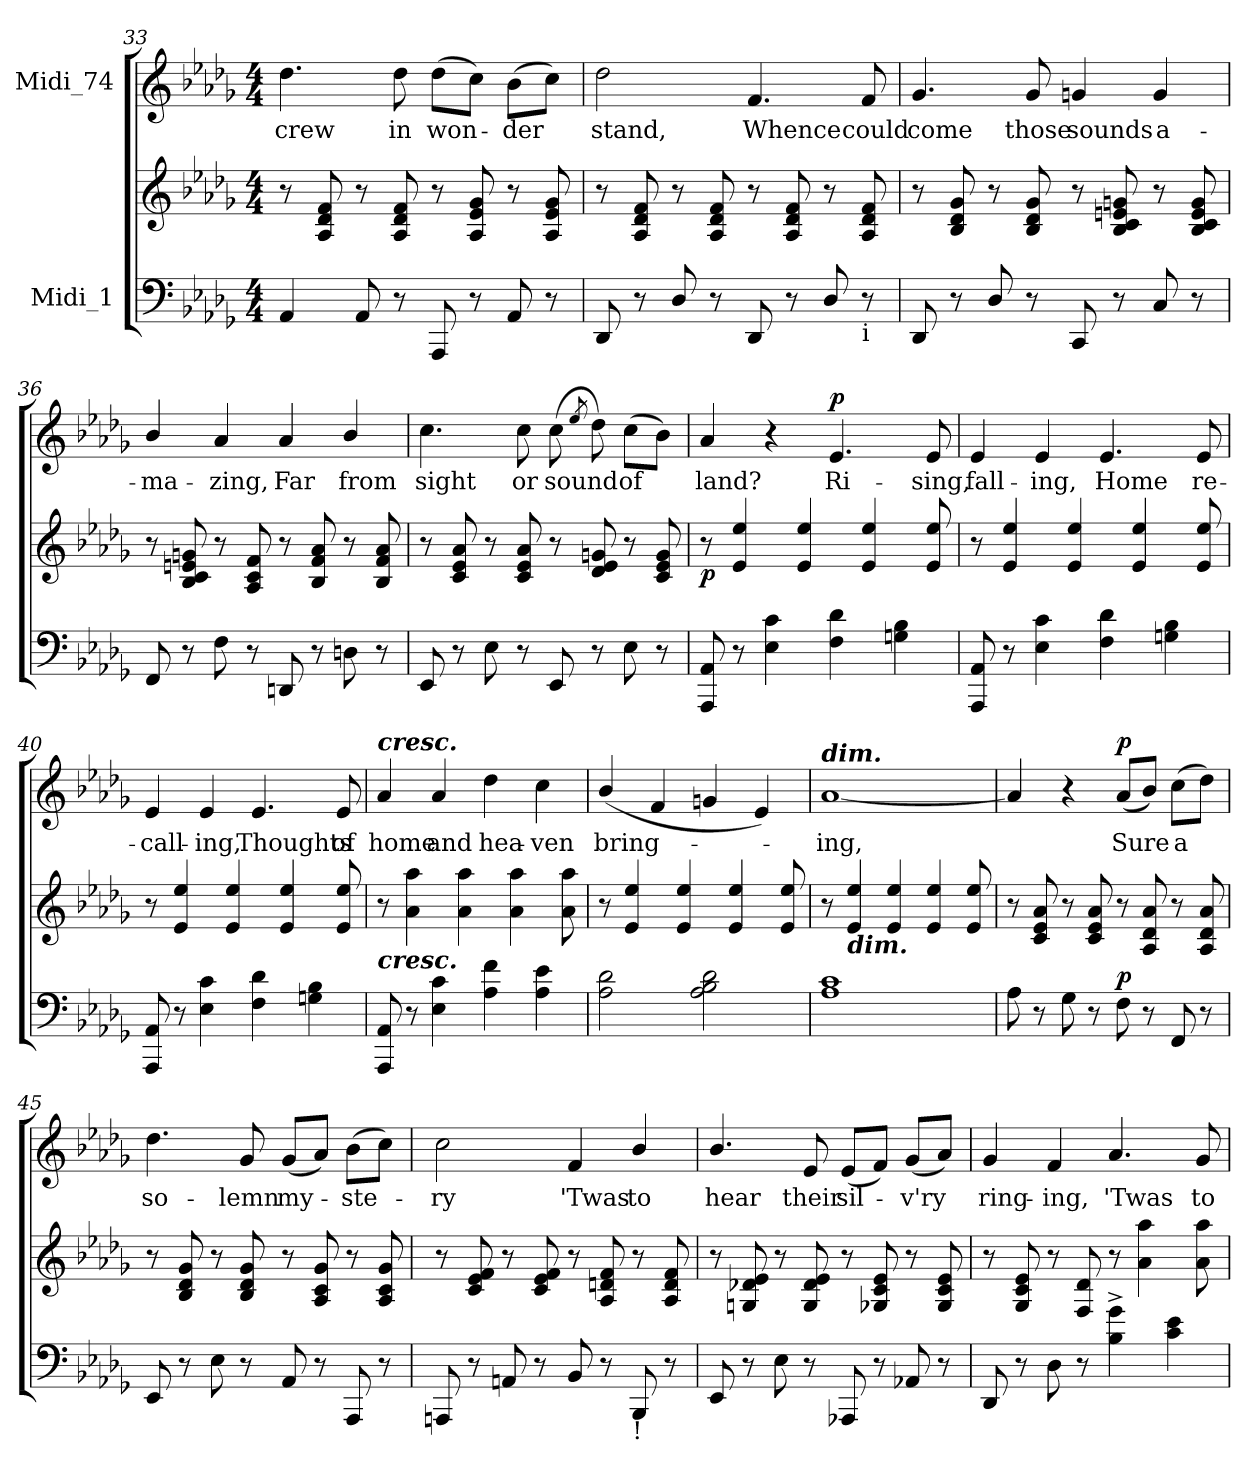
**kern	**kern	**dynam	**kern	**text	**dynam
*part2	*part2	*part2	*part1	*part1	*part1
*staff3	*staff2	*staff2/3	*staff1	*staff1	*staff1
*I"Midi_1	*	*	*I"Midi_74	*	*
!!LO:LB:g=z
*clefF4	*clefG2	*	*clefG2	*	*
*k[b-e-a-d-g-]	*k[b-e-a-d-g-]	*	*k[b-e-a-d-g-]	*	*
*D-:	*D-:	*	*D-:	*	*
*M4/4	*M4/4	*	*M4/4	*	*
=33	=33	=33	=33	=33	=33
!	!	!	!	!LO:LY:b	!
4AA-	8r	.	4.dd-	crew	.
.	8A- 8d- 8f	.	.	.	.
8AA-	8r	.	.	.	.
!	!	!	!	!LO:LY:b	!
8r	8A- 8d- 8f	.	8dd-	in	.
!	!	!	!	!LO:LY:b	!
8AAA-	8r	.	(>8dd-L	won-	.
8r	8A- 8e- 8g-	.	8ccJ)	.	.
!	!	!	!	!LO:LY:b	!
8AA-	8r	.	(>8b-L	der	.
8r	8A- 8e- 8g-	.	8ccJ)	.	.
=34	=34	=34	=34	=34	=34
!	!	!	!	!LO:LY:b	!
8DD-	8r	.	2dd-	stand,	.
8r	8A- 8d- 8f	.	.	.	.
8D-/	8r	.	.	.	.
8r	8A- 8d- 8f	.	.	.	.
!	!	!	!	!LO:LY:b	!
8DD-	8r	.	4.f	Whence	.
8r	8A- 8d- 8f	.	.	.	.
8D-/	8r	.	.	.	.
!LO:TX:b:t=i	!	!	!	!	!
!	!	!	!	!LO:LY:b	!
8r	8A- 8d- 8f	.	8f	could	.
=35	=35	=35	=35	=35	=35
!	!	!	!	!LO:LY:b	!
8DD-	8r	.	4.g-	come	.
8r	8B- 8d- 8g-	.	.	.	.
8D-/	8r	.	.	.	.
!	!	!	!	!LO:LY:b	!
8r	8B- 8d- 8g-	.	8g-	those	.
!	!	!	!	!LO:LY:b	!
8CC	8r	.	4gn	sounds	.
8r	8B- 8c 8en 8gn	.	.	.	.
!	!	!	!	!LO:LY:b	!
8C	8r	.	4g	a-	.
8r	8B- 8c 8e 8g	.	.	.	.
=36	=36	=36	=36	=36	=36
!	!	!	!	!LO:LY:b	!
8FF	8r	.	4b-/	-ma-	.
8r	8B- 8c 8en 8gn	.	.	.	.
!	!	!	!	!LO:LY:b	!
8F	8r	.	4a-	-zing,	.
8r	8A- 8c 8f	.	.	.	.
!	!	!	!	!LO:LY:b	!
8DDn	8r	.	4a-	Far	.
8r	8B- 8f 8a-	.	.	.	.
!	!	!	!	!LO:LY:b	!
8Dn	8r	.	4b-/	from	.
8r	8B- 8f 8a-	.	.	.	.
!!LO:LB:g=z
=37	=37	=37	=37	=37	=37
!	!	!	!	!LO:LY:b	!
8EE-	8r	.	4.cc	sight	.
8r	8c 8e- 8a-	.	.	.	.
8E-	8r	.	.	.	.
!	!	!	!	!LO:LY:b	!
8r	8c 8e- 8a-	.	8cc	or	.
!	!	!	!	!LO:LY:b	!
8EE-	8r	.	(>8cc	sound	.
.	.	.	8qee-/	.	.
8r	8d- 8e- 8gn	.	8dd-)	.	.
!	!	!	!	!LO:LY:b	!
8E-	8r	.	(>8ccL	of	.
8r	8c 8e- 8g	.	8b-J)	.	.
=38	=38	=38	=38	=38	=38
!	!	!LO:DY:b	!	!LO:LY:b	!
8AAA- 8AA-	8r	p	4a-	land?	.
8r	4e- 4ee-	.	.	.	.
4E- 4c	.	.	4r	.	.
.	4e- 4ee-	.	.	.	.
!	!	!	!	!LO:LY:b	!LO:DY:b
4F 4d-	.	.	4.e-	Ri-	p
.	4e- 4ee-	.	.	.	.
4Gn 4B-	.	.	.	.	.
!	!	!	!	!LO:LY:b	!
.	8e- 8ee-	.	8e-	-sing,	.
=39	=39	=39	=39	=39	=39
!	!	!	!	!LO:LY:b	!
8AAA- 8AA-	8r	.	4e-	fall-	.
8r	4e- 4ee-	.	.	.	.
!	!	!	!	!LO:LY:b	!
4E- 4c	.	.	4e-	-ing,	.
.	4e- 4ee-	.	.	.	.
!	!	!	!	!LO:LY:b	!
4F 4d-	.	.	4.e-	Home	.
.	4e- 4ee-	.	.	.	.
4Gn 4B-	.	.	.	.	.
!	!	!	!	!LO:LY:b	!
.	8e- 8ee-	.	8e-	re-	.
=40	=40	=40	=40	=40	=40
!	!	!	!	!LO:LY:b	!
8AAA- 8AA-	8r	.	4e-	-call-	.
8r	4e- 4ee-	.	.	.	.
!	!	!	!	!LO:LY:b	!
4E- 4c	.	.	4e-	-ing,	.
.	4e- 4ee-	.	.	.	.
!	!	!	!	!LO:LY:b	!
4F 4d-	.	.	4.e-	Thoughts	.
.	4e- 4ee-	.	.	.	.
4Gn 4B-	.	.	.	.	.
!	!	!	!	!LO:LY:b	!
.	8e- 8ee-	.	8e-	of	.
=41	=41	=41	=41	=41	=41
!	!	!	!LO:TX:a:Bi:t=cresc.	!	!
!LO:TX:a:Bi:t=cresc.	!	!	!	!	!
!	!	!	!	!LO:LY:b	!
8AAA- 8AA-	8r	.	4a-	home	.
8r	4a- 4aa-	.	.	.	.
!	!	!	!	!LO:LY:b	!
4E- 4c	.	.	4a-	and	.
.	4a- 4aa-	.	.	.	.
!	!	!	!	!LO:LY:b	!
4A- 4f	.	.	4dd-	hea-	.
.	4a- 4aa-	.	.	.	.
!	!	!	!	!LO:LY:b	!
4A- 4e-	.	.	4cc	-ven	.
.	8a- 8aa-	.	.	.	.
!!LO:LB:g=z
=42	=42	=42	=42	=42	=42
!	!	!	!	!LO:LY:b	!
2A- 2d-	8r	.	(<4b-/	bring-	.
.	4e- 4ee-	.	.	.	.
.	.	.	4f	.	.
.	4e- 4ee-	.	.	.	.
2A- 2B- 2d-	.	.	4gn	.	.
.	4e- 4ee-	.	.	.	.
.	.	.	4e-)	.	.
.	8e- 8ee-	.	.	.	.
=43	=43	=43	=43	=43	=43
!	!	!	!LO:TX:a:Bi:t=dim.	!	!
!	!	!	!	!LO:LY:b	!
1A- 1c	8r	.	[1a-	-ing,	.
!	!LO:TX:b:Bi:t=dim.	!	!	!	!
.	4e- 4ee-	.	.	.	.
.	4e- 4ee-	.	.	.	.
.	4e- 4ee-	.	.	.	.
.	8e- 8ee-	.	.	.	.
=44	=44	=44	=44	=44	=44
8A-	8r	.	4a-]	.	.
8r	8c 8e- 8a-	.	.	.	.
8G-	8r	.	4r	.	.
8r	8c 8e- 8a-	.	.	.	.
!	!	!LO:DY:a=2	!	!LO:LY:b	!LO:DY:b
8F	8r	p	(<8a-L	Sure	p
8r	8A- 8d- 8a-	.	8b-J)	.	.
!	!	!	!	!LO:LY:b	!
8FF	8r	.	(>8ccL	a	.
8r	8A- 8d- 8a-	.	8dd-J)	.	.
=45	=45	=45	=45	=45	=45
!	!	!	!	!LO:LY:b	!
8EE-	8r	.	4.dd-	so-	.
8r	8B- 8d- 8g-	.	.	.	.
8E-	8r	.	.	.	.
!	!	!	!	!LO:LY:b	!
8r	8B- 8d- 8g-	.	8g-	-lemn	.
!	!	!	!	!LO:LY:b	!
8AA-	8r	.	(<8g-L	my-	.
8r	8A- 8c 8g-	.	8a-J)	.	.
!	!	!	!	!LO:LY:b	!
8AAA-	8r	.	(>8b-L	ste-	.
8r	8A- 8c 8g-	.	8ccJ)	.	.
=46	=46	=46	=46	=46	=46
!	!	!	!	!LO:LY:b	!
8AAAn	8r	.	2cc	ry	.
8r	8c 8e- 8f	.	.	.	.
8AAn	8r	.	.	.	.
8r	8c 8e- 8f	.	.	.	.
!	!	!	!	!LO:LY:b	!
8BB-	8r	.	4f	'Twas	.
8r	8A- 8dn 8f	.	.	.	.
!LO:TX:b:t=!	!	!	!	!	!
!	!	!	!	!LO:LY:b	!
8BBB-	8r	.	4b-/	to	.
8r	8A- 8d 8f	.	.	.	.
!!LO:LB:g=z
=47	=47	=47	=47	=47	=47
!	!	!	!	!LO:LY:b	!
8EE-	8r	.	4.b-/	hear	.
8r	8Gn 8d-X 8e-	.	.	.	.
8E-	8r	.	.	.	.
!	!	!	!	!LO:LY:b	!
8r	8G 8d- 8e-	.	8e-	their	.
!	!	!	!	!LO:LY:b	!
8AAA-X	8r	.	(<8e-L	sil-	.
8r	8G-X 8c 8e-	.	8fJ)	.	.
!	!	!	!	!LO:LY:b	!
8AA-X	8r	.	(<8g-L	v'ry	.
8r	8G- 8c 8e-	.	8a-J)	.	.
=48	=48	=48	=48	=48	=48
!	!	!	!	!LO:LY:b	!
8DD-	8r	.	4g-	ring-	.
8r	8G- 8c 8e-	.	.	.	.
!	!	!	!	!LO:LY:b	!
8D-	8r	.	4f	-ing,	.
8r	8F 8d-	.	.	.	.
!	!	!	!	!LO:LY:b	!
4B-^ 4g-^	8r	.	4.a-	'Twas	.
.	4a- 4aa-	.	.	.	.
4c 4e-	.	.	.	.	.
!	!	!	!	!LO:LY:b	!
.	8a- 8aa-	.	8g-	to	.
=	=	=	=	=	=
*-	*-	*-	*-	*-	*-
